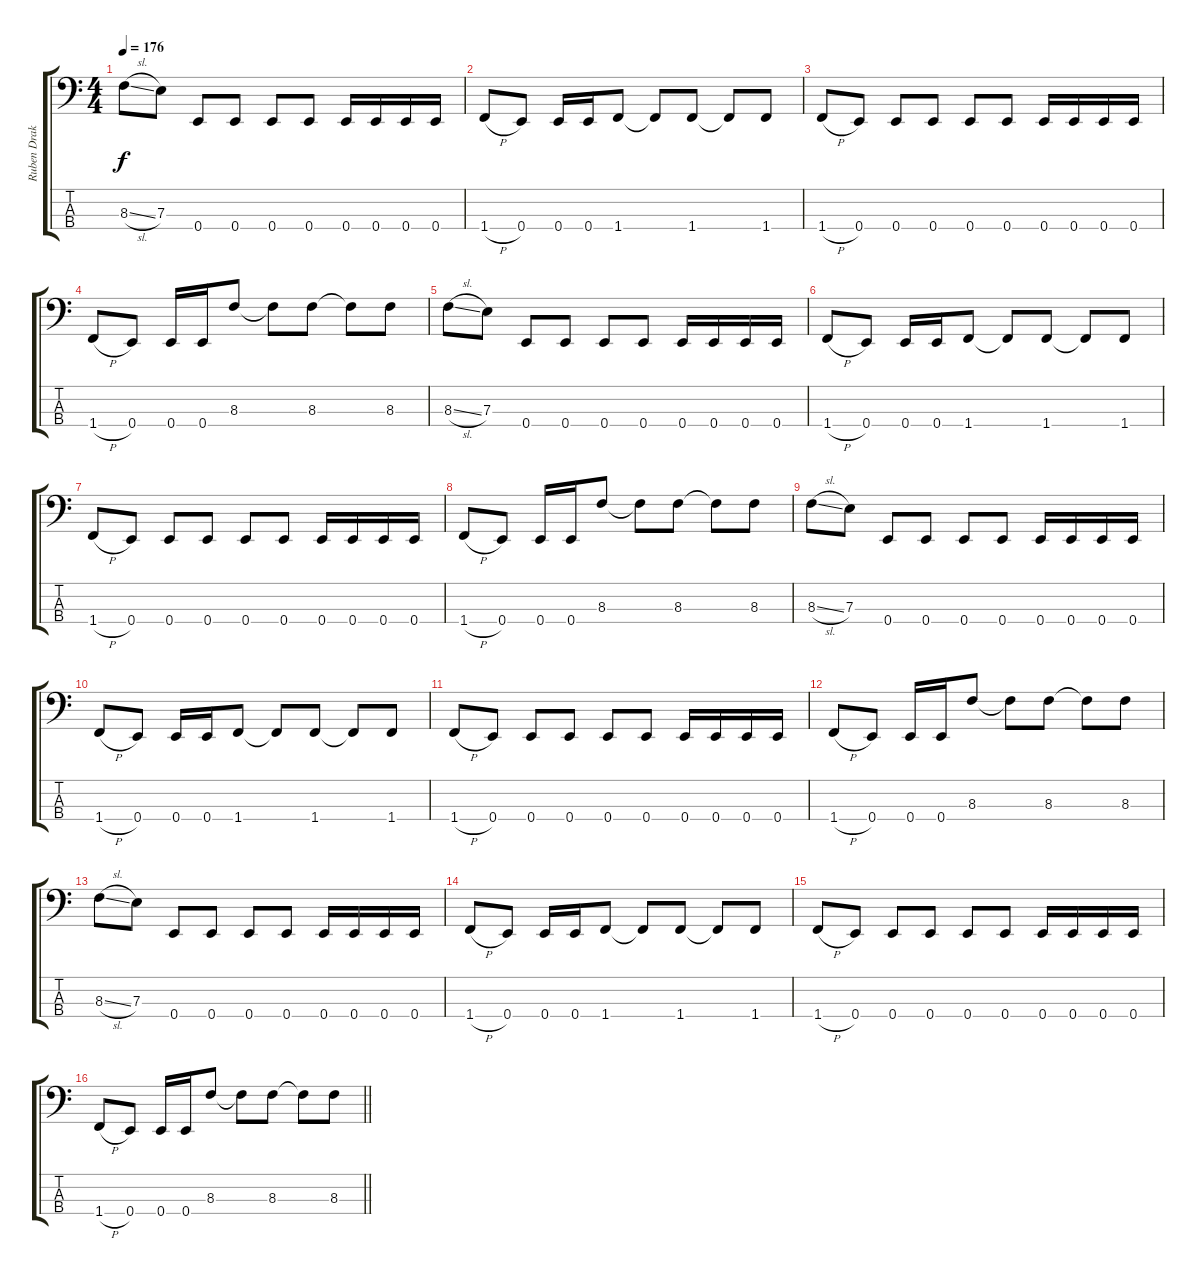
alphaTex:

\track ("Ruben Drake" "Ruben Drak") {instrument electricbasspick}
\staff {score tabs}
\tuning (G2 D2 A1 E1) {hide}
\ts (4 4)
\tempo 176
\clef f4
\ks c
8.3{sl}.8{dy f} 7.3.8 0.4.8 0.4.8 0.4.8 0.4.8 0.4.16 0.4.16 0.4.16 0.4.16 |
1.4{h}.8 0.4.8 0.4.16 0.4.16 1.4.8 1.4{t}.8 1.4.8 1.4{t}.8 1.4.8 |
1.4{h}.8 0.4.8 0.4.8 0.4.8 0.4.8 0.4.8 0.4.16 0.4.16 0.4.16 0.4.16 |
1.4{h}.8 0.4.8 0.4.16 0.4.16 8.3.8 8.3{t}.8 8.3.8 8.3{t}.8 8.3.8 |
8.3{sl}.8 7.3.8 0.4.8 0.4.8 0.4.8 0.4.8 0.4.16 0.4.16 0.4.16 0.4.16 |
1.4{h}.8 0.4.8 0.4.16 0.4.16 1.4.8 1.4{t}.8 1.4.8 1.4{t}.8 1.4.8 |
1.4{h}.8 0.4.8 0.4.8 0.4.8 0.4.8 0.4.8 0.4.16 0.4.16 0.4.16 0.4.16 |
1.4{h}.8 0.4.8 0.4.16 0.4.16 8.3.8 8.3{t}.8 8.3.8 8.3{t}.8 8.3.8 |
8.3{sl}.8 7.3.8 0.4.8 0.4.8 0.4.8 0.4.8 0.4.16 0.4.16 0.4.16 0.4.16 |
1.4{h}.8 0.4.8 0.4.16 0.4.16 1.4.8 1.4{t}.8 1.4.8 1.4{t}.8 1.4.8 |
1.4{h}.8 0.4.8 0.4.8 0.4.8 0.4.8 0.4.8 0.4.16 0.4.16 0.4.16 0.4.16 |
1.4{h}.8 0.4.8 0.4.16 0.4.16 8.3.8 8.3{t}.8 8.3.8 8.3{t}.8 8.3.8 |
8.3{sl}.8 7.3.8 0.4.8 0.4.8 0.4.8 0.4.8 0.4.16 0.4.16 0.4.16 0.4.16 |
1.4{h}.8 0.4.8 0.4.16 0.4.16 1.4.8 1.4{t}.8 1.4.8 1.4{t}.8 1.4.8 |
1.4{h}.8 0.4.8 0.4.8 0.4.8 0.4.8 0.4.8 0.4.16 0.4.16 0.4.16 0.4.16 |
\barLineRight lightlight
1.4{h}.8 0.4.8 0.4.16 0.4.16 8.3.8 8.3{t}.8 8.3.8 8.3{t}.8 8.3.8
